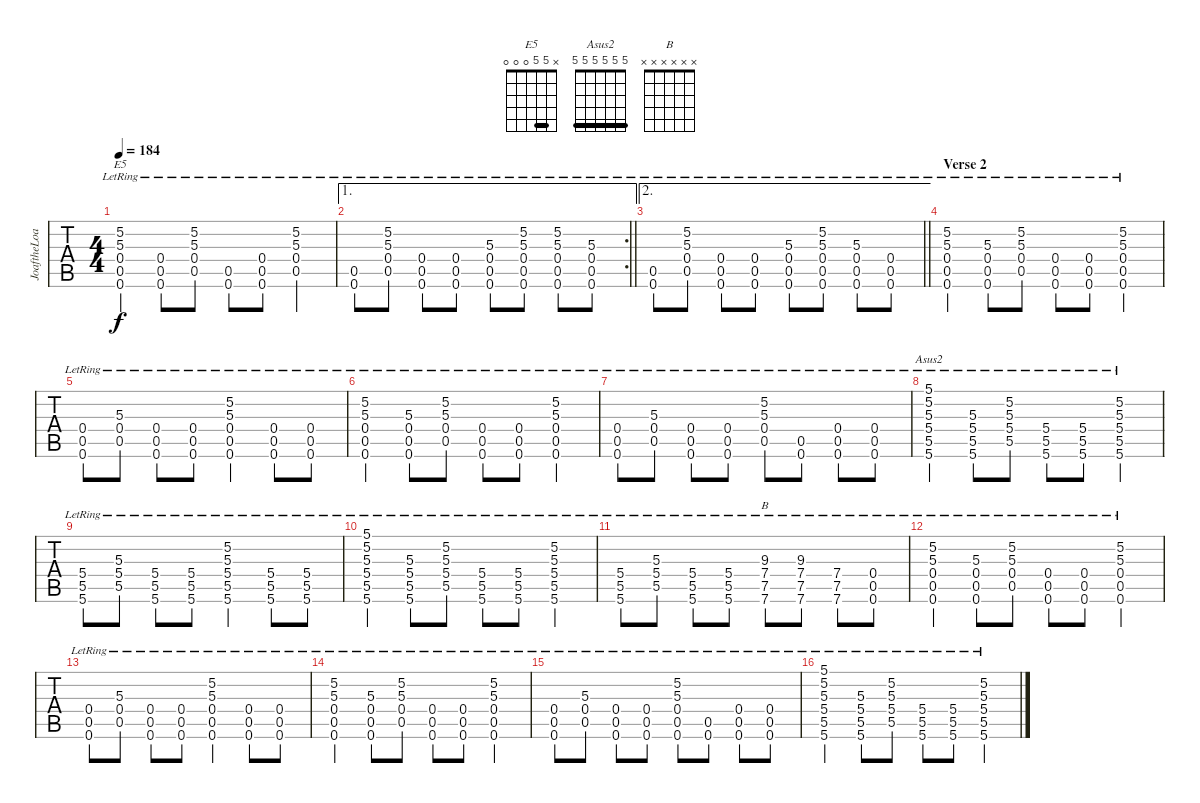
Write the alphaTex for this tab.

\track ("JoaftheLoaf (Guitar)" "JoaftheLoa") {instrument acousticguitarsteel}
\staff {tabs}
\tuning (E4 B3 Gb3 E3 B2 E2) {hide}
\chord ("E5" x 5 5 0 0 0) {barre 5}
\chord ("Asus2" 5 5 5 5 5 5) {barre 5}
\chord ("B" x x x x x x)
\ts (4 4)
\tempo 184
\clef g2
\ks c
(5.2{lr} 5.3{lr} 0.4{lr} 0.5{lr} 0.6{lr}).4{ch "E5" dy f} (0.4{lr} 0.5{lr} 0.6{lr}).8 (5.2{lr} 5.3{lr} 0.4{lr} 0.5{lr}).8 (0.5{lr} 0.6{lr}).8 (0.4{lr} 0.5{lr} 0.6{lr}).8 (5.2{lr} 5.3{lr} 0.4{lr} 0.5{lr}).4 |
\ae 1
\rc 2
\barLineRight lightlight
(0.5{lr} 0.6{lr}).8 (5.2{lr} 5.3{lr} 0.4{lr} 0.5{lr}).8 (0.4{lr} 0.5{lr} 0.6{lr}).8 (0.4{lr} 0.5{lr} 0.6{lr}).8 (5.3{lr} 0.4{lr} 0.5{lr} 0.6{lr}).8 (5.2{lr} 5.3{lr} 0.4{lr} 0.5{lr} 0.6{lr}).8 (5.2{lr} 5.3{lr} 0.4{lr} 0.5{lr} 0.6{lr}).8 (5.3{lr} 0.4{lr} 0.5{lr} 0.6{lr}).8 |
\ae 2
\barLineRight lightlight
(0.5{lr} 0.6{lr}).8 (5.2{lr} 5.3{lr} 0.4{lr} 0.5{lr}).8 (0.4{lr} 0.5{lr} 0.6{lr}).8 (0.4{lr} 0.5{lr} 0.6{lr}).8 (5.3{lr} 0.4{lr} 0.5{lr} 0.6{lr}).8 (5.2{lr} 5.3{lr} 0.4{lr} 0.5{lr} 0.6{lr}).8 (5.3{lr} 0.4{lr} 0.5{lr} 0.6{lr}).8 (0.4{lr} 0.5{lr} 0.6{lr}).8 |
\section ("" "Verse 2")
(5.2{lr} 5.3{lr} 0.4{lr} 0.5{lr} 0.6{lr}).4 (5.3{lr} 0.4{lr} 0.5{lr} 0.6{lr}).8 (5.2{lr} 5.3{lr} 0.4{lr} 0.5{lr}).8 (0.4{lr} 0.5{lr} 0.6{lr}).8 (0.4{lr} 0.5{lr} 0.6{lr}).8 (5.2{lr} 5.3{lr} 0.4{lr} 0.5{lr} 0.6{lr}).4 |
(0.4{lr} 0.5{lr} 0.6{lr}).8 (5.3{lr} 0.4{lr} 0.5{lr}).8 (0.4{lr} 0.5{lr} 0.6{lr}).8 (0.4{lr} 0.5{lr} 0.6{lr}).8 (5.2{lr} 5.3{lr} 0.4{lr} 0.5{lr} 0.6{lr}).4 (0.4{lr} 0.5{lr} 0.6{lr}).8 (0.4{lr} 0.5{lr} 0.6{lr}).8 |
(5.2{lr} 5.3{lr} 0.4{lr} 0.5{lr} 0.6{lr}).4 (5.3{lr} 0.4{lr} 0.5{lr} 0.6{lr}).8 (5.2{lr} 5.3{lr} 0.4{lr} 0.5{lr}).8 (0.4{lr} 0.5{lr} 0.6{lr}).8 (0.4{lr} 0.5{lr} 0.6{lr}).8 (5.2{lr} 5.3{lr} 0.4{lr} 0.5{lr} 0.6{lr}).4 |
(0.4{lr} 0.5{lr} 0.6{lr}).8 (5.3{lr} 0.4{lr} 0.5{lr}).8 (0.4{lr} 0.5{lr} 0.6{lr}).8 (0.4{lr} 0.5{lr} 0.6{lr}).8 (5.2{lr} 5.3{lr} 0.4{lr} 0.5{lr}).8 (0.5{lr} 0.6{lr}).8 (0.4{lr} 0.5{lr} 0.6{lr}).8 (0.4{lr} 0.5{lr} 0.6{lr}).8 |
(5.1{lr} 5.2{lr} 5.3{lr} 5.4{lr} 5.5{lr} 5.6{lr}).4{ch "Asus2"} (5.3{lr} 5.4{lr} 5.5{lr} 5.6{lr}).8 (5.2{lr} 5.3{lr} 5.4{lr} 5.5{lr}).8 (5.4{lr} 5.5{lr} 5.6{lr}).8 (5.4{lr} 5.5{lr} 5.6{lr}).8 (5.2{lr} 5.3{lr} 5.4{lr} 5.5{lr} 5.6{lr}).4 |
(5.4{lr} 5.5{lr} 5.6{lr}).8 (5.3{lr} 5.4{lr} 5.5{lr}).8 (5.4{lr} 5.5{lr} 5.6{lr}).8 (5.4{lr} 5.5{lr} 5.6{lr}).8 (5.2{lr} 5.3{lr} 5.4{lr} 5.5{lr} 5.6{lr}).4 (5.4{lr} 5.5{lr} 5.6{lr}).8 (5.4{lr} 5.5{lr} 5.6{lr}).8 |
(5.1{lr} 5.2{lr} 5.3{lr} 5.4{lr} 5.5{lr} 5.6{lr}).4 (5.3{lr} 5.4{lr} 5.5{lr} 5.6{lr}).8 (5.2{lr} 5.3{lr} 5.4{lr} 5.5{lr}).8 (5.4{lr} 5.5{lr} 5.6{lr}).8 (5.4{lr} 5.5{lr} 5.6{lr}).8 (5.2{lr} 5.3{lr} 5.4{lr} 5.5{lr} 5.6{lr}).4 |
(5.4{lr} 5.5{lr} 5.6{lr}).8 (5.3{lr} 5.4{lr} 5.5{lr}).8 (5.4{lr} 5.5{lr} 5.6{lr}).8 (5.4{lr} 5.5{lr} 5.6{lr}).8 (9.3{lr} 7.4{lr} 7.5{lr} 7.6{lr}).8{ch "B"} (9.3{lr} 7.4{lr} 7.5{lr} 7.6{lr}).8 (7.4{lr} 7.5{lr} 7.6{lr}).8 (0.4{lr} 0.5{lr} 0.6{lr}).8 |
(5.2{lr} 5.3{lr} 0.4{lr} 0.5{lr} 0.6{lr}).4 (5.3{lr} 0.4{lr} 0.5{lr} 0.6{lr}).8 (5.2{lr} 5.3{lr} 0.4{lr} 0.5{lr}).8 (0.4{lr} 0.5{lr} 0.6{lr}).8 (0.4{lr} 0.5{lr} 0.6{lr}).8 (5.2{lr} 5.3{lr} 0.4{lr} 0.5{lr} 0.6{lr}).4 |
(0.4{lr} 0.5{lr} 0.6{lr}).8 (5.3{lr} 0.4{lr} 0.5{lr}).8 (0.4{lr} 0.5{lr} 0.6{lr}).8 (0.4{lr} 0.5{lr} 0.6{lr}).8 (5.2{lr} 5.3{lr} 0.4{lr} 0.5{lr} 0.6{lr}).4 (0.4{lr} 0.5{lr} 0.6{lr}).8 (0.4{lr} 0.5{lr} 0.6{lr}).8 |
(5.2{lr} 5.3{lr} 0.4{lr} 0.5{lr} 0.6{lr}).4 (5.3{lr} 0.4{lr} 0.5{lr} 0.6{lr}).8 (5.2{lr} 5.3{lr} 0.4{lr} 0.5{lr}).8 (0.4{lr} 0.5{lr} 0.6{lr}).8 (0.4{lr} 0.5{lr} 0.6{lr}).8 (5.2{lr} 5.3{lr} 0.4{lr} 0.5{lr} 0.6{lr}).4 |
(0.4{lr} 0.5{lr} 0.6{lr}).8 (5.3{lr} 0.4{lr} 0.5{lr}).8 (0.4{lr} 0.5{lr} 0.6{lr}).8 (0.4{lr} 0.5{lr} 0.6{lr}).8 (5.2{lr} 5.3{lr} 0.4{lr} 0.5{lr} 0.6{lr}).8 (0.5{lr} 0.6{lr}).8 (0.4{lr} 0.5{lr} 0.6{lr}).8 (0.4{lr} 0.5{lr} 0.6{lr}).8 |
(5.1{lr} 5.2{lr} 5.3{lr} 5.4{lr} 5.5{lr} 5.6{lr}).4 (5.3{lr} 5.4{lr} 5.5{lr} 5.6{lr}).8 (5.2{lr} 5.3{lr} 5.4{lr} 5.5{lr}).8 (5.4{lr} 5.5{lr} 5.6{lr}).8 (5.4{lr} 5.5{lr} 5.6{lr}).8 (5.2{lr} 5.3{lr} 5.4{lr} 5.5{lr} 5.6{lr}).4
